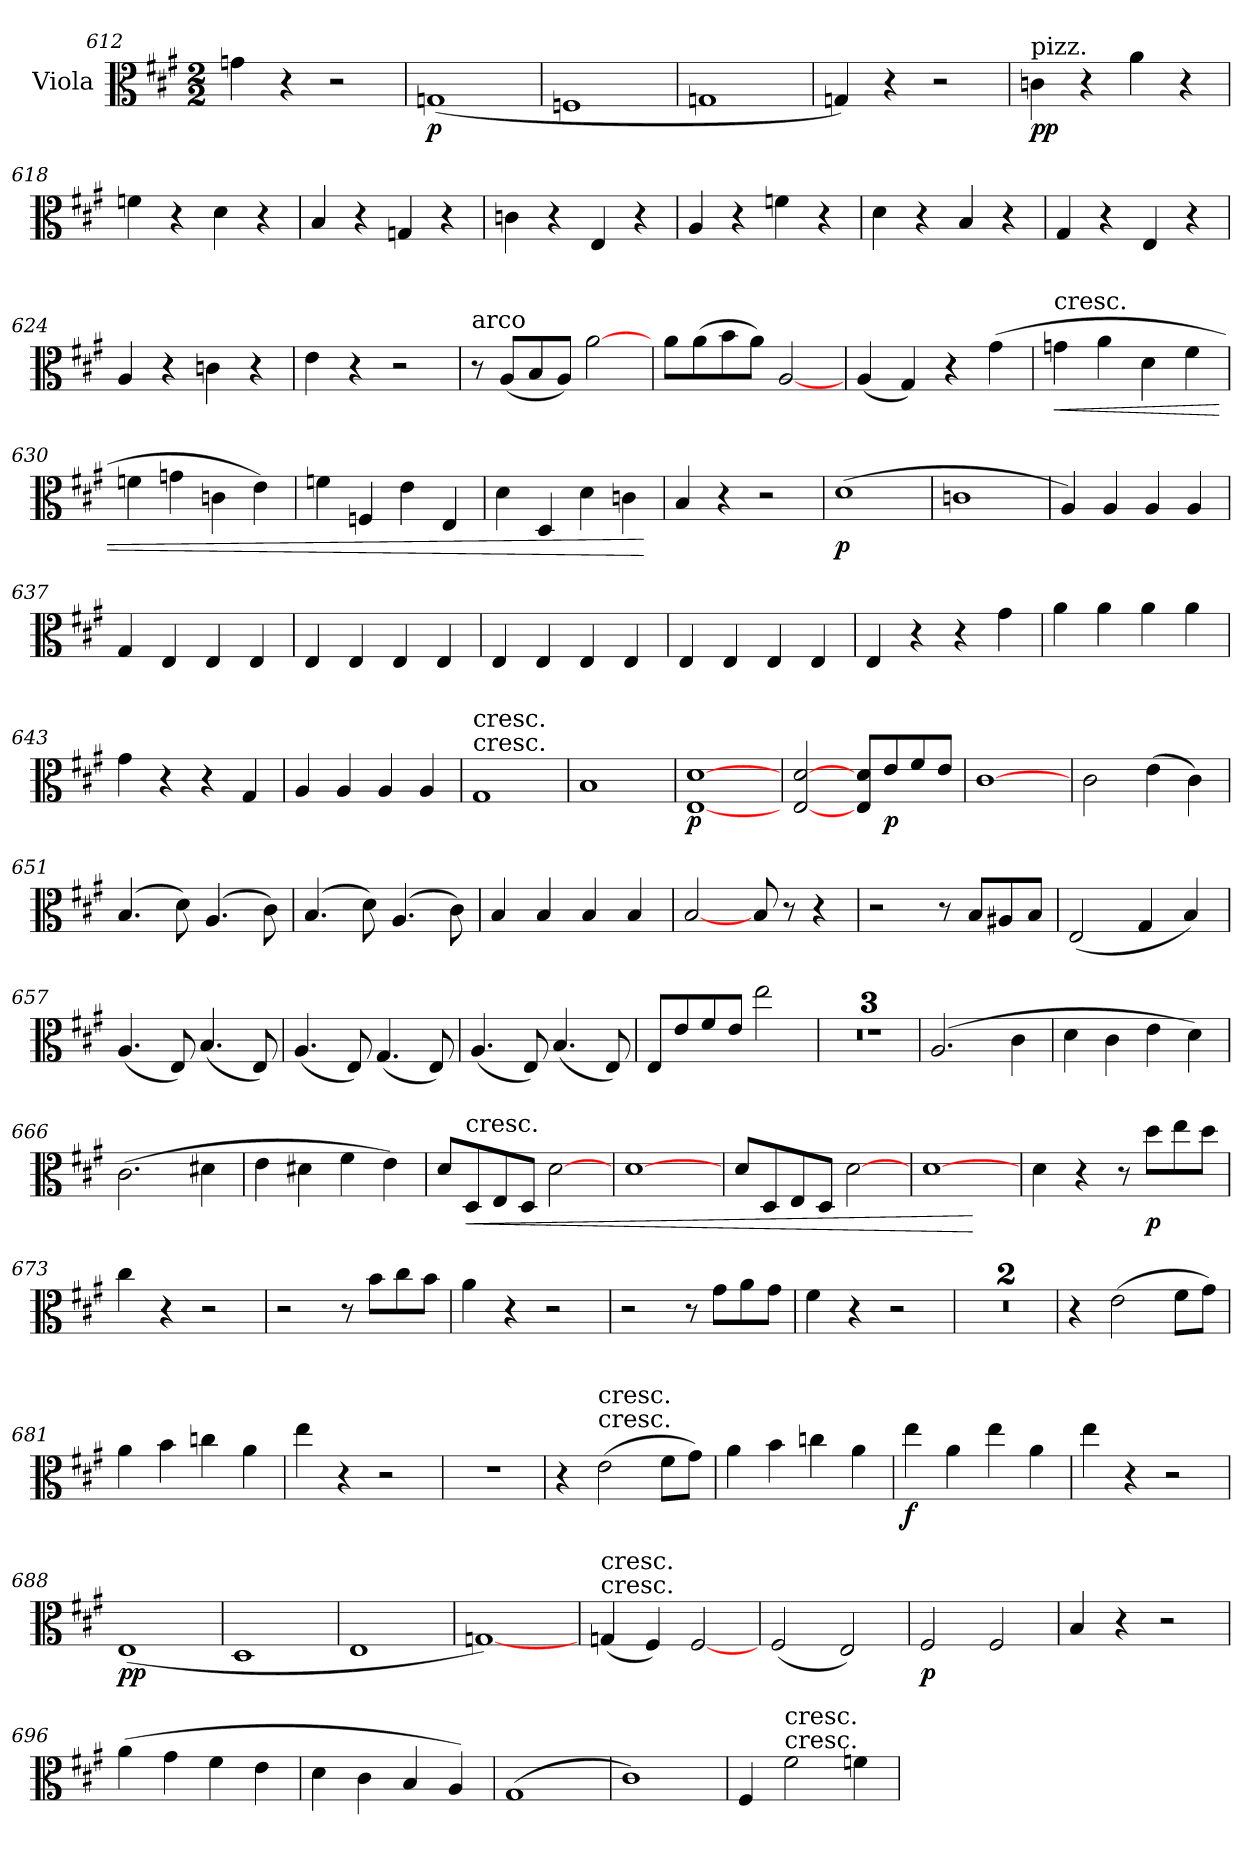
**kern	**dynam
*part1	*part1
*staff1	*staff1
*I"Viola	*
*I'Vla	*
*clefC3	*
*k[f#c#g#]	*
*A:	*
*M2/2	*
=612	=612
4gn	.
4r	.
2r	.
=613	=613
(1Gn	p
=614	=614
1Fn	.
=615	=615
1Gn	.
=616	=616
4Gn)	.
4r	.
2r	.
=617	=617
!LO:TX:a:t=pizz.	!
4cn	pp
4r	.
4a	.
4r	.
=618	=618
4fn	.
4r	.
4d	.
4r	.
=619	=619
4B	.
4r	.
4Gn	.
4r	.
=620	=620
4cn	.
4r	.
4E	.
4r	.
=621	=621
4A	.
4r	.
4fn	.
4r	.
=622	=622
4d	.
4r	.
4B	.
4r	.
=623	=623
4G#	.
4r	.
4E	.
4r	.
=624	=624
4A	.
4r	.
4cn	.
4r	.
=625	=625
4e	.
4r	.
2r	.
=626	=626
!LO:TX:a:t=arco	!
8r	.
(8A/L	.
8B/	.
8A/J)	.
[2a	.
=627	=627
8a\L	.
(8a\	.
8b\	.
8a\J)	.
[2A	.
=628	=628
(4A	.
4G#)	.
4r	.
(4g#	.
=629	=629
!LO:TX:a:t=cresc.	!
!	!LO:HP:b
4gn	<
4a	.
4d	.
4f#	.
=630	=630
4fn	.
4gn	.
4cn	.
4e)	.
=631	=631
4fn	.
4Fn	.
4e	.
4E	.
=632	=632
4d	.
4D	.
4d	.
4cn	.
.	[
=633	=633
4B	.
4r	.
2r	.
=634	=634
(1d	p
=635	=635
1cn	.
=636	=636
4A)	.
4A	.
4A	.
4A	.
=637	=637
4G#	.
4E	.
4E	.
4E	.
=638	=638
4E	.
4E	.
4E	.
4E	.
=639	=639
4E	.
4E	.
4E	.
4E	.
=640	=640
4E	.
4E	.
4E	.
4E	.
=641	=641
4E	.
4r	.
4r	.
4g#	.
=642	=642
4a	.
4a	.
4a	.
4a	.
=643	=643
4g#	.
4r	.
4r	.
4G#	.
=644	=644
4A	.
4A	.
4A	.
4A	.
=645	=645
!LO:TX:t=cresc.	!
!LO:TX:a:t=cresc.	!
1G#	.
=646	=646
1B	.
=647	=647
[1E [1d	p
=648	=648
[2E [2d	.
8E/ 8d/L	.
8e/	p
8f#/	.
8e/J	.
=649	=649
[1c#	.
=650	=650
2c#	.
(4e	.
4c#)	.
=651	=651
(4.B	.
8d)	.
(4.A	.
8c#)	.
=652	=652
(4.B	.
8d)	.
(4.A	.
8c#)	.
=653	=653
4B	.
4B	.
4B	.
4B	.
=654	=654
[2B	.
8B	.
8r	.
4r	.
=655	=655
2r	.
8r	.
8B/L	.
8A#X/	.
8B/J	.
=656	=656
(2E	.
4G#	.
4B)	.
=657	=657
(4.A	.
8E)	.
(4.B	.
8E)	.
=658	=658
(4.A	.
8E)	.
(4.G#	.
8E)	.
=659	=659
(4.A	.
8E)	.
(4.B	.
8E)	.
=660	=660
8E/L	.
8e/	.
8f#/	.
8e/J	.
2ee	.
=661	=661
1r	.
=662	=662
1r	.
=663	=663
1r	.
=664	=664
(2.A	.
4c#	.
=665	=665
4d	.
4c#	.
4e	.
4d)	.
=666	=666
(2.c#	.
4d#X	.
=667	=667
4e	.
4d#X	.
4f#	.
4e)	.
=668	=668
8d/L	.
!LO:TX:a:t=cresc.	!
!	!LO:HP:b
8D/	<
8E/	.
8D/J	.
[2d	.
=669	=669
[1d	.
=670	=670
8d/L	.
8D/	.
8E/	.
8D/J	.
[2d	.
=671	=671
[1d	.
.	[
=672	=672
4d	.
4r	.
8r	.
8dd\L	p
8ee\	.
8dd\J	.
=673	=673
4cc#	.
4r	.
2r	.
=674	=674
2r	.
8r	.
8b\L	.
8cc#\	.
8b\J	.
=675	=675
4a	.
4r	.
2r	.
=676	=676
2r	.
8r	.
8g#\L	.
8a\	.
8g#\J	.
=677	=677
4f#	.
4r	.
2r	.
=678	=678
1r	.
=679	=679
1r	.
=680	=680
4r	.
(2e	.
8f#\L	.
8g#\J)	.
=681	=681
4a	.
4b	.
4ccn	.
4a	.
=682	=682
4ee	.
4r	.
2r	.
=683	=683
1r	.
=684	=684
4r	.
!LO:TX:t=cresc.	!
!LO:TX:a:t=cresc.	!
(2e	.
8f#\L	.
8g#\J)	.
=685	=685
4a	.
4b	.
4ccn	.
4a	.
=686	=686
4ee	f
4a	.
4ee	.
4a	.
=687	=687
4ee	.
4r	.
2r	.
=688	=688
(1E	pp
=689	=689
1D	.
=690	=690
1E	.
=691	=691
[1Gn)	.
=692	=692
!LO:TX:t=cresc.	!
!LO:TX:a:t=cresc.	!
(4Gn	.
4F#)	.
[2F#	.
=693	=693
(2F#	.
2E)	.
=694	=694
2F#	p
2F#	.
=695	=695
4B	.
4r	.
2r	.
=696	=696
(4a	.
4g#	.
4f#	.
4e	.
=697	=697
4d	.
4c#	.
4B	.
4A)	.
=698	=698
(1G#	.
=699	=699
1c#)	.
=700	=700
4F#	.
!LO:TX:t=cresc.	!
!LO:TX:a:t=cresc.	!
2f#	.
4fn	.
=	=
*-	*-
